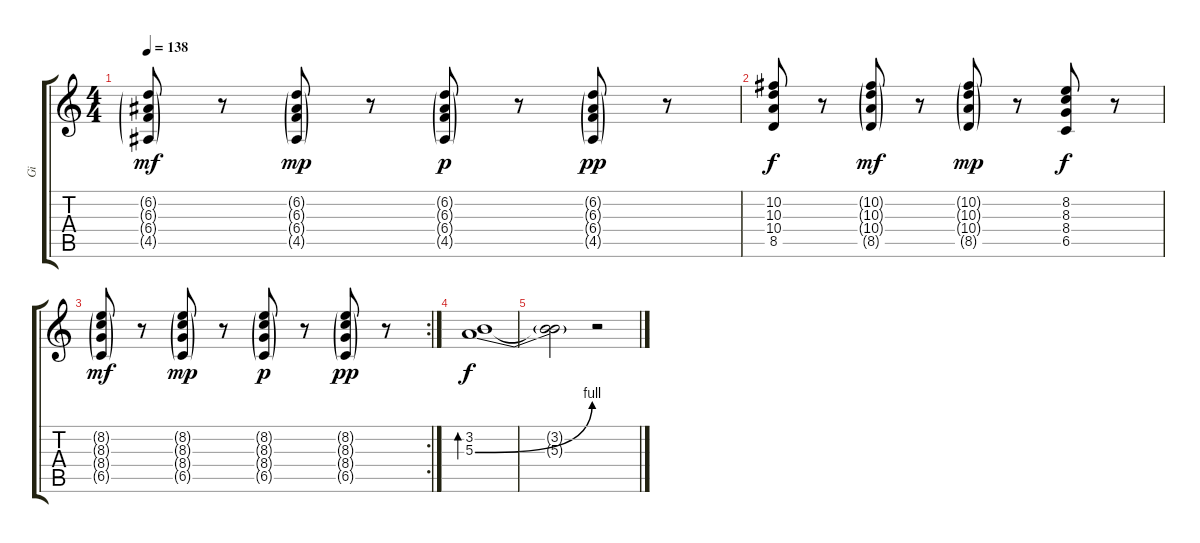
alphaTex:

\track ("Gi" "Gi") {instrument electricguitarjazz}
\staff {score tabs}
\tuning (Db4 Ab3 E3 B2 Gb2 B1) {hide}
\ts (4 4)
\tempo 138
\clef g2
\ks c
(6.2{g} 6.3{g} 6.4{g} 4.5{g}).8{dy mf balance 2} r.8 (6.2{g} 6.3{g} 6.4{g} 4.5{g}).8{dy mp balance 14} r.8 (6.2{g} 6.3{g} 6.4{g} 4.5{g}).8{dy p balance 2} r.8 (6.2{g} 6.3{g} 6.4{g} 4.5{g}).8{dy pp balance 14} r.8 |
(10.2 10.3 10.4 8.5).8{dy f balance 14} r.8 (10.2{g} 10.3{g} 10.4{g} 8.5{g}).8{dy mf balance 2} r.8 (10.2{g} 10.3{g} 10.4{g} 8.5{g}).8{dy mp balance 14} r.8 (8.2 8.3 8.4 6.5).8{dy f balance 2} r.8 |
\rc 2
(8.2{g} 8.3{g} 8.4{g} 6.5{g}).8{dy mf balance 14} r.8 (8.2{g} 8.3{g} 8.4{g} 6.5{g}).8{dy mp balance 2} r.8 (8.2{g} 8.3{g} 8.4{g} 6.5{g}).8{dy p balance 14} r.8 (8.2{g} 8.3{g} 8.4{g} 6.5{g}).8{dy pp balance 2} r.8 |
(3.2 5.3{be (bend 0 0 60 4)}).1{bd 240 dy f} |
(3.2{t} 5.3{t}).2 r.2
